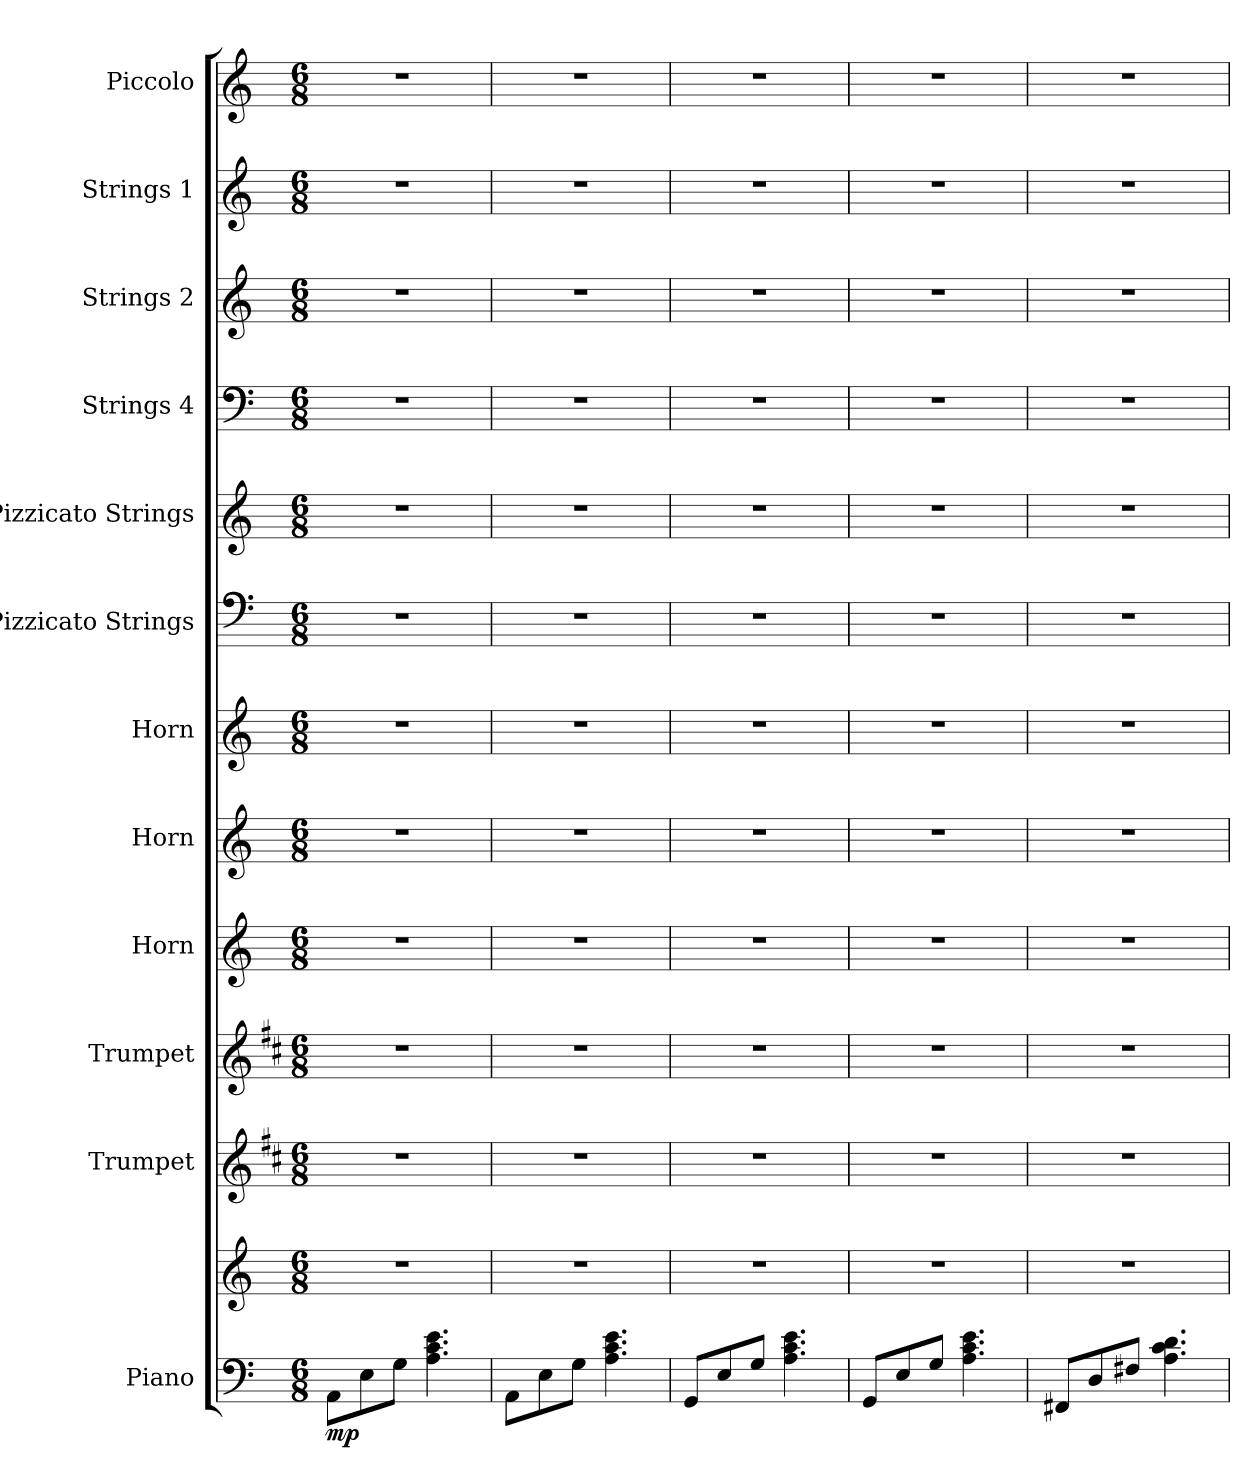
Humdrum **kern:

**kern	**kern	**dynam	**kern	**kern	**kern	**kern	**kern	**kern	**kern	**kern	**kern	**kern	**kern
*part12	*part12	*part12	*part11	*part10	*part9	*part8	*part7	*part6	*part5	*part4	*part3	*part2	*part1
*staff13	*staff12	*staff12/13	*staff11	*staff10	*staff9	*staff8	*staff7	*staff6	*staff5	*staff4	*staff3	*staff2	*staff1
*I"Piano	*	*	*I"Trumpet	*I"Trumpet	*I"Horn	*I"Horn	*I"Horn	*I"Pizzicato Strings	*I"Pizzicato Strings	*I"Strings 4	*I"Strings 2	*I"Strings 1	*I"Piccolo
*I'Pno.	*	*	*I'Tpt.	*I'Tpt.	*I'Hn.	*I'Hn.	*I'Hn.	*I'Pizz. Str.	*I'Pizz. Str.	*I'St. 4	*I'St. 2	*I'St. 1	*I'Picc.
*clefF4	*clefG2	*	*clefG2	*clefG2	*clefG2	*clefG2	*clefG2	*clefF5	*clefG2	*clefF4	*clefG2	*clefG2	*clefG2
*	*	*	*ITrd1c2	*ITrd1c2	*ITrd7c12	*ITrd7c12	*ITrd7c12	*	*	*	*	*	*ITrd-7c-12
*k[]	*k[]	*	*k[]	*k[]	*k[]	*k[]	*k[]	*k[]	*k[]	*k[]	*k[]	*k[]	*k[]
*M6/8	*M6/8	*	*M6/8	*M6/8	*M6/8	*M6/8	*M6/8	*M6/8	*M6/8	*M6/8	*M6/8	*M6/8	*M6/8
*MM98	*MM98	*	*MM98	*MM98	*MM98	*MM98	*MM98	*MM98	*MM98	*MM98	*MM98	*MM98	*MM98
=1	=1	=1	=1	=1	=1	=1	=1	=1	=1	=1	=1	=1	=1
!	!	!LO:DY:b=2	!	!	!	!	!	!	!	!	!	!	!
8AA\L	2.r	mp	2.r	2.r	2.r	2.r	2.r	2.r	2.r	2.r	2.r	2.r	2.r
8E\	.	.	.	.	.	.	.	.	.	.	.	.	.
8G\J	.	.	.	.	.	.	.	.	.	.	.	.	.
4.A\ 4.c\ 4.e\	.	.	.	.	.	.	.	.	.	.	.	.	.
=2	=2	=2	=2	=2	=2	=2	=2	=2	=2	=2	=2	=2	=2
!	!LO:TX:a:color=#FFFFFF:t=.	!	!	!	!	!	!	!	!	!	!	!	!
8AA\L	2.r	.	2.r	2.r	2.r	2.r	2.r	2.r	2.r	2.r	2.r	2.r	2.r
8E\	.	.	.	.	.	.	.	.	.	.	.	.	.
8G\J	.	.	.	.	.	.	.	.	.	.	.	.	.
4.A\ 4.c\ 4.e\	.	.	.	.	.	.	.	.	.	.	.	.	.
=3	=3	=3	=3	=3	=3	=3	=3	=3	=3	=3	=3	=3	=3
8GG/L	2.r	.	2.r	2.r	2.r	2.r	2.r	2.r	2.r	2.r	2.r	2.r	2.r
8E/	.	.	.	.	.	.	.	.	.	.	.	.	.
8G/J	.	.	.	.	.	.	.	.	.	.	.	.	.
4.A\ 4.c\ 4.e\	.	.	.	.	.	.	.	.	.	.	.	.	.
=4	=4	=4	=4	=4	=4	=4	=4	=4	=4	=4	=4	=4	=4
8GG/L	2.r	.	2.r	2.r	2.r	2.r	2.r	2.r	2.r	2.r	2.r	2.r	2.r
8E/	.	.	.	.	.	.	.	.	.	.	.	.	.
8G/J	.	.	.	.	.	.	.	.	.	.	.	.	.
4.A\ 4.c\ 4.e\	.	.	.	.	.	.	.	.	.	.	.	.	.
!!LO:LB:g=z
=5	=5	=5	=5	=5	=5	=5	=5	=5	=5	=5	=5	=5	=5
!	!LO:TX:a:color=#FFFFFF:t=.	!	!	!	!	!	!	!	!	!	!	!	!
8FF#X/L	2.r	.	2.r	2.r	2.r	2.r	2.r	2.r	2.r	2.r	2.r	2.r	2.r
8D/	.	.	.	.	.	.	.	.	.	.	.	.	.
8F#X/J	.	.	.	.	.	.	.	.	.	.	.	.	.
4.A\ 4.c\ 4.d\	.	.	.	.	.	.	.	.	.	.	.	.	.
=	=	=	=	=	=	=	=	=	=	=	=	=	=
*-	*-	*-	*-	*-	*-	*-	*-	*-	*-	*-	*-	*-	*-
